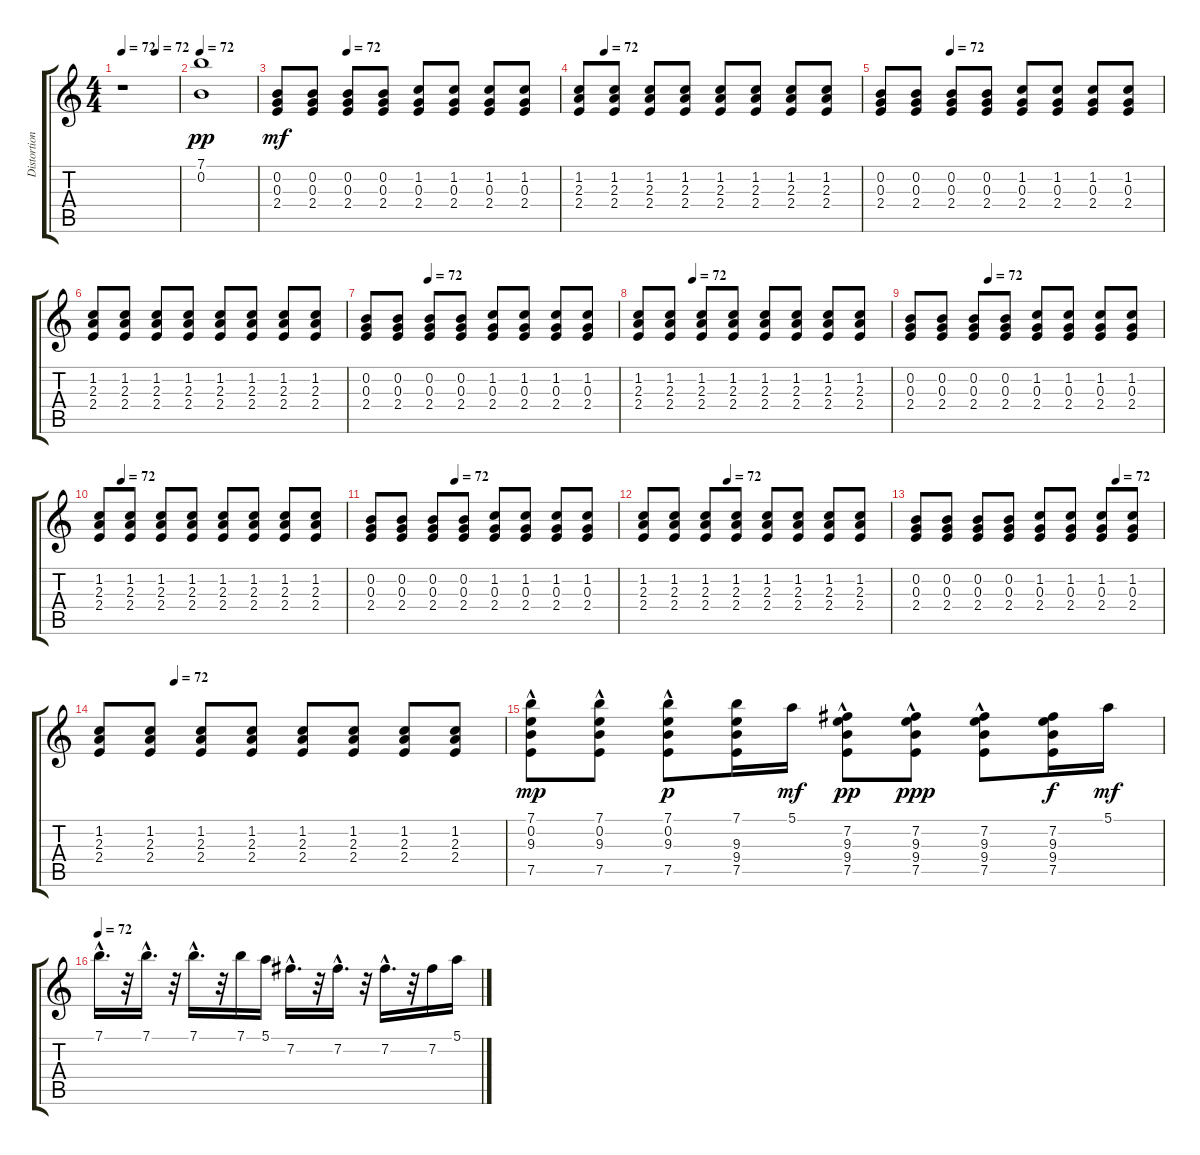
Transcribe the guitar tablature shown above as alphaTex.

\track ("Distortion" "Distortion") {instrument distortionguitar}
\staff {score tabs}
\tuning (E4 B3 G3 D3 A2 E2) {hide}
\ts (4 4)
\tempo 72
\tempo (72 0.59375)
\clef g2
\ks c
r.1{dy pp} |
\tempo 72
(7.1 0.2).1 |
\tempo (72 0.25)
(0.2 0.3 2.4).8{dy mf} (0.2 0.3 2.4).8 (0.2 0.3 2.4).8 (0.2 0.3 2.4).8 (1.2 0.3 2.4).8 (1.2 0.3 2.4).8 (1.2 0.3 2.4).8 (1.2 0.3 2.4).8 |
\tempo (72 0.09375)
(1.2 2.3 2.4).8 (1.2 2.3 2.4).8 (1.2 2.3 2.4).8 (1.2 2.3 2.4).8 (1.2 2.3 2.4).8 (1.2 2.3 2.4).8 (1.2 2.3 2.4).8 (1.2 2.3 2.4).8 |
\tempo (72 0.25)
(0.2 0.3 2.4).8 (0.2 0.3 2.4).8 (0.2 0.3 2.4).8 (0.2 0.3 2.4).8 (1.2 0.3 2.4).8 (1.2 0.3 2.4).8 (1.2 0.3 2.4).8 (1.2 0.3 2.4).8 |
(1.2 2.3 2.4).8 (1.2 2.3 2.4).8 (1.2 2.3 2.4).8 (1.2 2.3 2.4).8 (1.2 2.3 2.4).8 (1.2 2.3 2.4).8 (1.2 2.3 2.4).8 (1.2 2.3 2.4).8 |
\tempo (72 0.25)
(0.2 0.3 2.4).8 (0.2 0.3 2.4).8 (0.2 0.3 2.4).8 (0.2 0.3 2.4).8 (1.2 0.3 2.4).8 (1.2 0.3 2.4).8 (1.2 0.3 2.4).8 (1.2 0.3 2.4).8 |
\tempo (72 0.21875)
(1.2 2.3 2.4).8 (1.2 2.3 2.4).8 (1.2 2.3 2.4).8 (1.2 2.3 2.4).8 (1.2 2.3 2.4).8 (1.2 2.3 2.4).8 (1.2 2.3 2.4).8 (1.2 2.3 2.4).8 |
\tempo (72 0.3125)
(0.2 0.3 2.4).8 (0.2 0.3 2.4).8 (0.2 0.3 2.4).8 (0.2 0.3 2.4).8 (1.2 0.3 2.4).8 (1.2 0.3 2.4).8 (1.2 0.3 2.4).8 (1.2 0.3 2.4).8 |
\tempo (72 0.09375)
(1.2 2.3 2.4).8 (1.2 2.3 2.4).8 (1.2 2.3 2.4).8 (1.2 2.3 2.4).8 (1.2 2.3 2.4).8 (1.2 2.3 2.4).8 (1.2 2.3 2.4).8 (1.2 2.3 2.4).8 |
\tempo (72 0.34375)
(0.2 0.3 2.4).8 (0.2 0.3 2.4).8 (0.2 0.3 2.4).8 (0.2 0.3 2.4).8 (1.2 0.3 2.4).8 (1.2 0.3 2.4).8 (1.2 0.3 2.4).8 (1.2 0.3 2.4).8 |
\tempo (72 0.34375)
(1.2 2.3 2.4).8 (1.2 2.3 2.4).8 (1.2 2.3 2.4).8 (1.2 2.3 2.4).8 (1.2 2.3 2.4).8 (1.2 2.3 2.4).8 (1.2 2.3 2.4).8 (1.2 2.3 2.4).8 |
\tempo (72 0.8125)
(0.2 0.3 2.4).8 (0.2 0.3 2.4).8 (0.2 0.3 2.4).8 (0.2 0.3 2.4).8 (1.2 0.3 2.4).8 (1.2 0.3 2.4).8 (1.2 0.3 2.4).8 (1.2 0.3 2.4).8 |
\tempo (72 0.1875)
(1.2 2.3 2.4).8 (1.2 2.3 2.4).8 (1.2 2.3 2.4).8 (1.2 2.3 2.4).8 (1.2 2.3 2.4).8 (1.2 2.3 2.4).8 (1.2 2.3 2.4).8 (1.2 2.3 2.4).8 |
(7.1{hac} 0.2 9.3 7.5).8{dy mp} (7.1{hac} 0.2 9.3 7.5).8 (7.1{hac} 0.2 9.3 7.5).8{dy p} (7.1 9.3 9.4 7.5).16 5.1.16{dy mf} (7.2{hac} 9.3 9.4 7.5).8{dy pp} (7.2{hac} 9.3 9.4 7.5).8{dy ppp} (7.2{hac} 9.3 9.4 7.5).8 (7.2 9.3 9.4 7.5).16{dy f} 5.1.16{dy mf} |
\tempo 72
7.1{hac}.16{d} r.32 7.1{hac}.16{d} r.32 7.1{hac}.16{d} r.32 7.1.16 5.1.16 7.2{hac}.16{d} r.32 7.2{hac}.16{d} r.32 7.2{hac}.16{d} r.32 7.2.16 5.1.16
